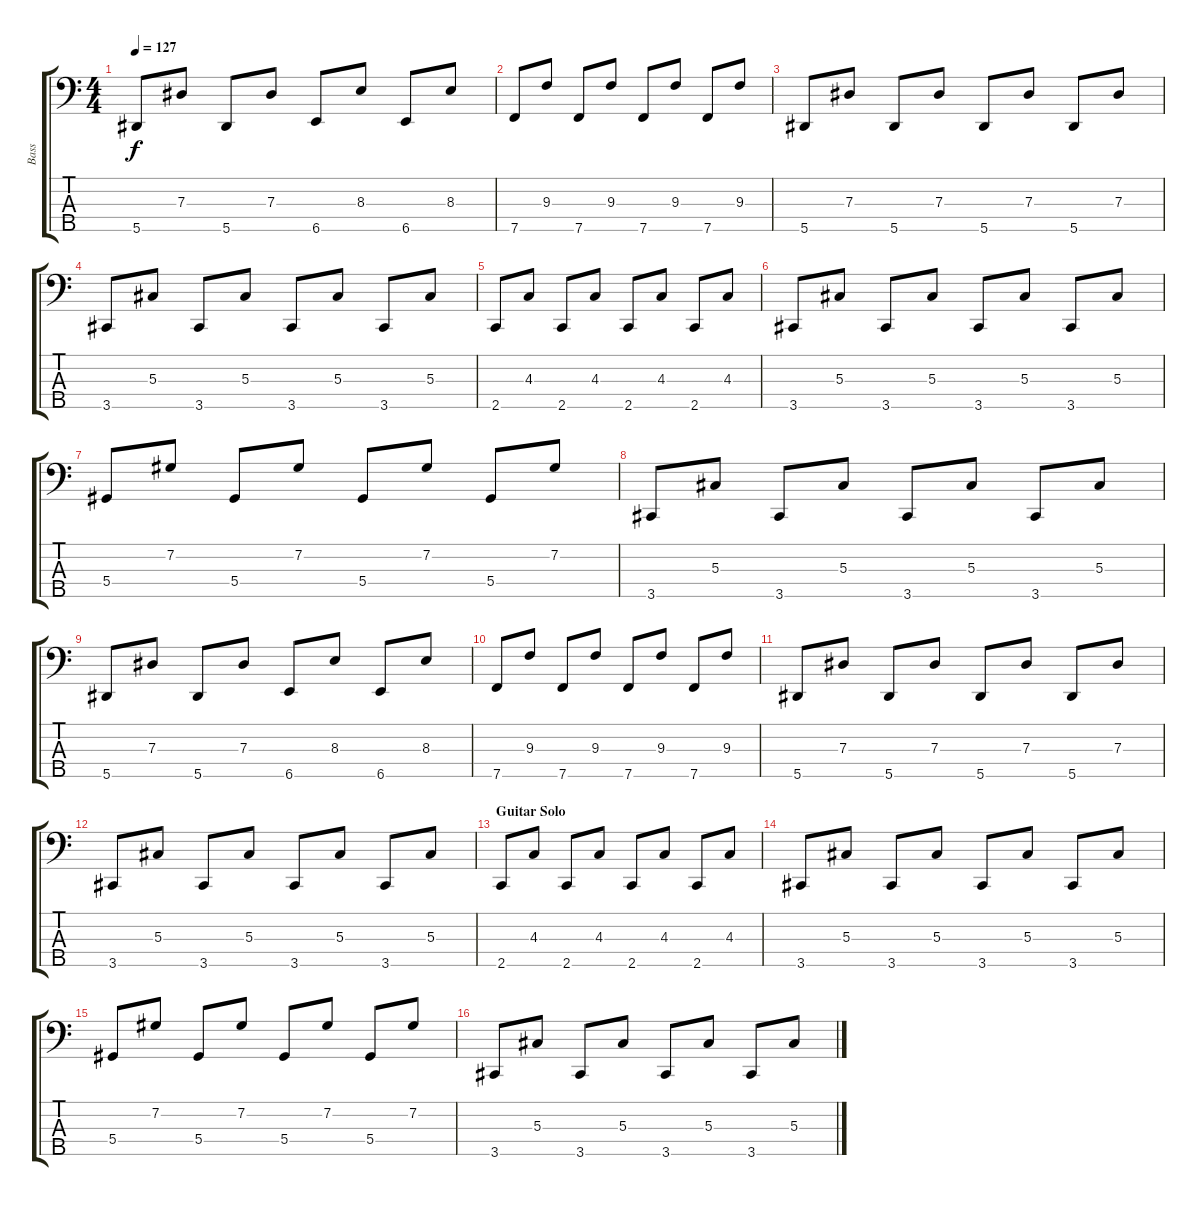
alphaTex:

\track ("Bass" "Bass") {instrument synthbass2}
\staff {score tabs}
\tuning (Gb2 Db2 Ab1 Eb1 Bb0) {hide}
\ts (4 4)
\tempo 127
\clef f4
\ks c
5.5.8{dy f} 7.3.8 5.5.8 7.3.8 6.5.8 8.3.8 6.5.8 8.3.8 |
7.5.8 9.3.8 7.5.8 9.3.8 7.5.8 9.3.8 7.5.8 9.3.8 |
5.5.8 7.3.8 5.5.8 7.3.8 5.5.8 7.3.8 5.5.8 7.3.8 |
3.5.8 5.3.8 3.5.8 5.3.8 3.5.8 5.3.8 3.5.8 5.3.8 |
2.5.8 4.3.8 2.5.8 4.3.8 2.5.8 4.3.8 2.5.8 4.3.8 |
3.5.8 5.3.8 3.5.8 5.3.8 3.5.8 5.3.8 3.5.8 5.3.8 |
5.4.8 7.2.8 5.4.8 7.2.8 5.4.8 7.2.8 5.4.8 7.2.8 |
3.5.8 5.3.8 3.5.8 5.3.8 3.5.8 5.3.8 3.5.8 5.3.8 |
5.5.8 7.3.8 5.5.8 7.3.8 6.5.8 8.3.8 6.5.8 8.3.8 |
7.5.8 9.3.8 7.5.8 9.3.8 7.5.8 9.3.8 7.5.8 9.3.8 |
5.5.8 7.3.8 5.5.8 7.3.8 5.5.8 7.3.8 5.5.8 7.3.8 |
3.5.8 5.3.8 3.5.8 5.3.8 3.5.8 5.3.8 3.5.8 5.3.8 |
\section ("" "Guitar Solo")
2.5.8 4.3.8 2.5.8 4.3.8 2.5.8 4.3.8 2.5.8 4.3.8 |
3.5.8 5.3.8 3.5.8 5.3.8 3.5.8 5.3.8 3.5.8 5.3.8 |
5.4.8 7.2.8 5.4.8 7.2.8 5.4.8 7.2.8 5.4.8 7.2.8 |
3.5.8 5.3.8 3.5.8 5.3.8 3.5.8 5.3.8 3.5.8 5.3.8
